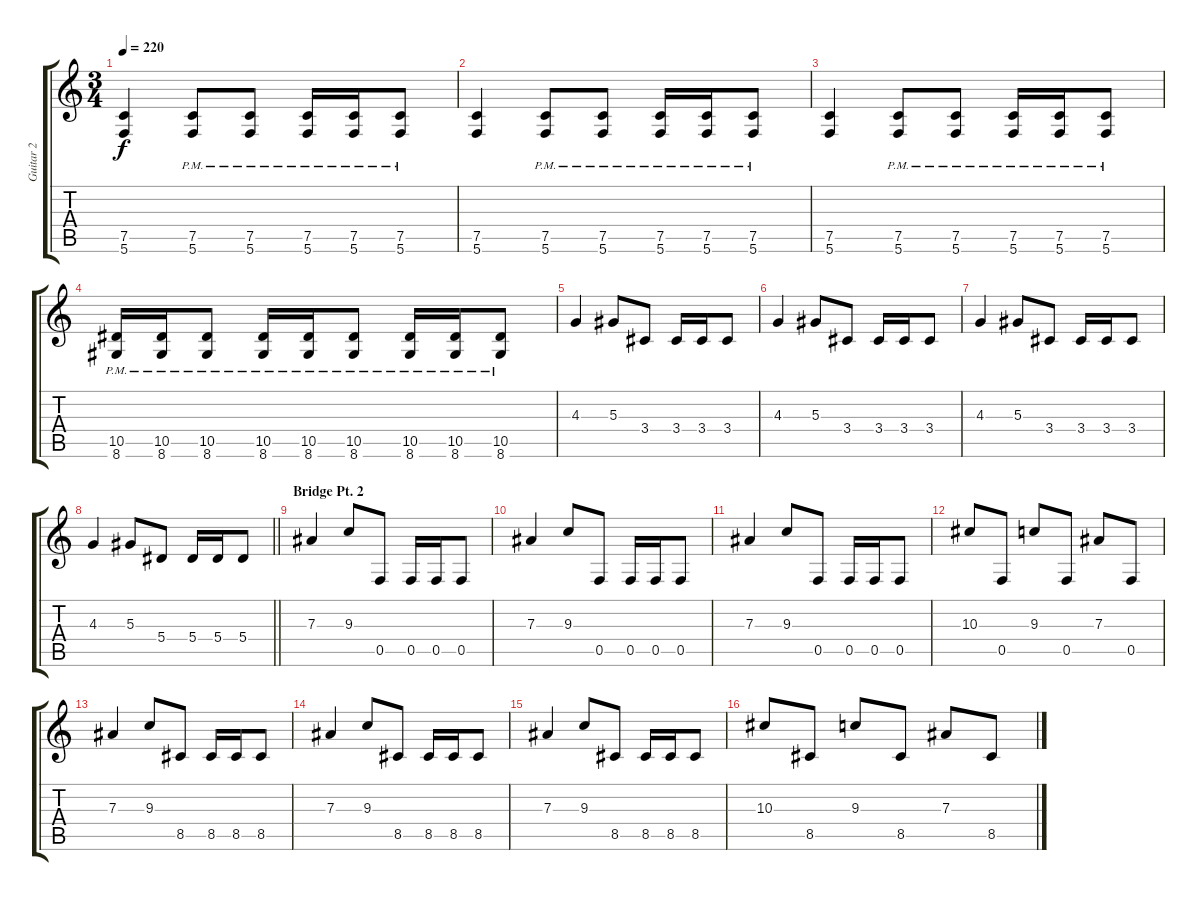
\track ("Guitar 2" "Guitar 2") {instrument distortionguitar}
\staff {score tabs}
\tuning (C4 G3 Eb3 Bb2 F2 C2) {hide}
\ts (3 4)
\tempo 220
\clef g2
\ks c
(7.5 5.6).4{dy f} (7.5{pm} 5.6{pm}).8 (7.5{pm} 5.6{pm}).8 (7.5{pm} 5.6{pm}).16 (7.5{pm} 5.6{pm}).16 (7.5{pm} 5.6{pm}).8 |
(7.5 5.6).4 (7.5{pm} 5.6{pm}).8 (7.5{pm} 5.6{pm}).8 (7.5{pm} 5.6{pm}).16 (7.5{pm} 5.6{pm}).16 (7.5{pm} 5.6{pm}).8 |
(7.5 5.6).4 (7.5{pm} 5.6{pm}).8 (7.5{pm} 5.6{pm}).8 (7.5{pm} 5.6{pm}).16 (7.5{pm} 5.6{pm}).16 (7.5{pm} 5.6{pm}).8 |
(10.5{pm} 8.6{pm}).16 (10.5{pm} 8.6{pm}).16 (10.5{pm} 8.6{pm}).8 (10.5{pm} 8.6{pm}).16 (10.5{pm} 8.6{pm}).16 (10.5{pm} 8.6{pm}).8 (10.5{pm} 8.6{pm}).16 (10.5{pm} 8.6{pm}).16 (10.5{pm} 8.6{pm}).8 |
4.3.4 5.3.8 3.4.8 3.4.16 3.4.16 3.4.8 |
4.3.4 5.3.8 3.4.8 3.4.16 3.4.16 3.4.8 |
4.3.4 5.3.8 3.4.8 3.4.16 3.4.16 3.4.8 |
\barLineRight lightlight
4.3.4 5.3.8 5.4.8 5.4.16 5.4.16 5.4.8 |
\section ("" "Bridge Pt. 2")
7.3.4 9.3.8 0.5.8 0.5.16 0.5.16 0.5.8 |
7.3.4 9.3.8 0.5.8 0.5.16 0.5.16 0.5.8 |
7.3.4 9.3.8 0.5.8 0.5.16 0.5.16 0.5.8 |
10.3.8 0.5.8 9.3.8 0.5.8 7.3.8 0.5.8 |
7.3.4 9.3.8 8.5.8 8.5.16 8.5.16 8.5.8 |
7.3.4 9.3.8 8.5.8 8.5.16 8.5.16 8.5.8 |
7.3.4 9.3.8 8.5.8 8.5.16 8.5.16 8.5.8 |
10.3.8 8.5.8 9.3.8 8.5.8 7.3.8 8.5.8
